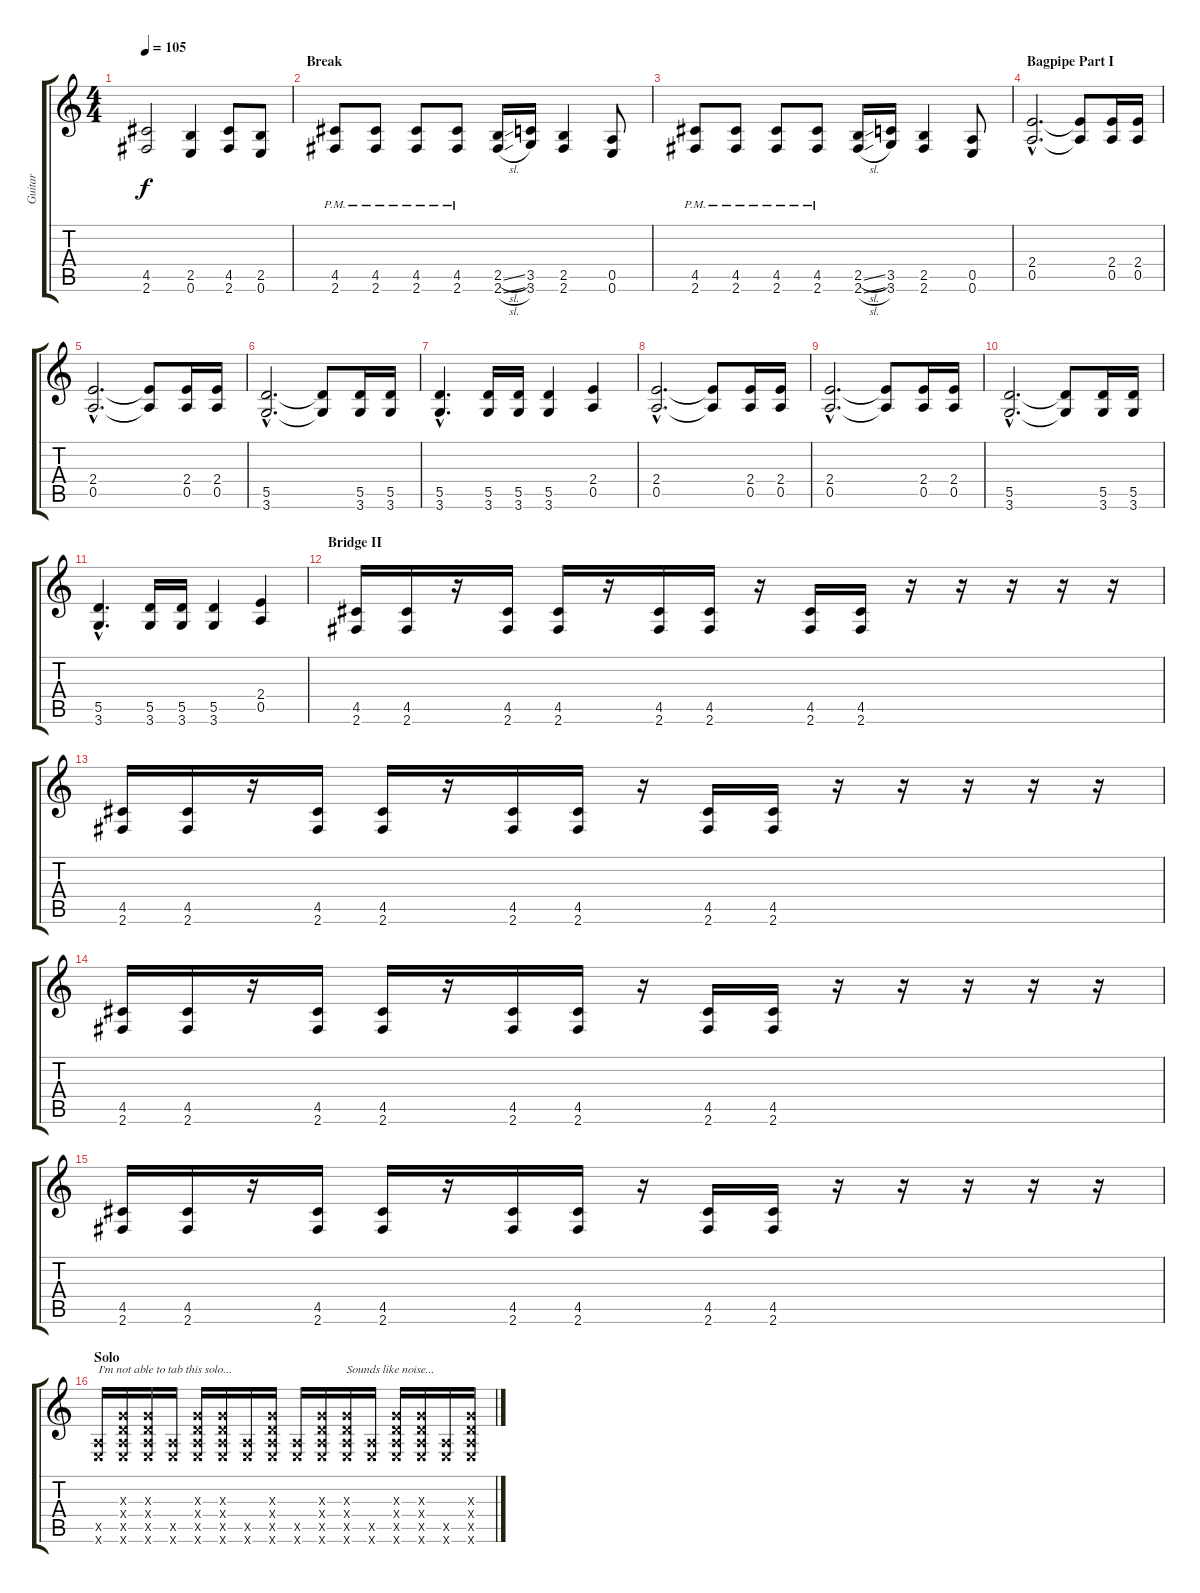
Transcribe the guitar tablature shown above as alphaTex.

\track ("Guitar" "Guitar") {instrument distortionguitar}
\staff {score tabs}
\tuning (E4 B3 G3 D3 A2 E2) {hide}
\ts (4 4)
\tempo 105
\clef g2
\ks c
(4.5{t} 2.6{t}).2{dy f} (2.5 0.6).4 (4.5 2.6).8 (2.5 0.6).8 |
\section ("" "Break")
(4.5{pm} 2.6{pm}).8 (4.5{pm} 2.6{pm}).8 (4.5{pm} 2.6{pm}).8 (4.5{pm} 2.6{pm}).8 (2.5{sl} 2.6{sl}).16 (3.5 3.6).16 (2.5 2.6).4 (0.5 0.6).8 |
(4.5{pm} 2.6{pm}).8 (4.5{pm} 2.6{pm}).8 (4.5{pm} 2.6{pm}).8 (4.5{pm} 2.6{pm}).8 (2.5{sl} 2.6{sl}).16 (3.5 3.6).16 (2.5 2.6).4 (0.5 0.6).8 |
\section ("" "Bagpipe Part I")
(2.4{hac} 0.5{hac}).2{d} (2.4{t} 0.5{t}).8 (2.4 0.5).16 (2.4 0.5).16 |
(2.4{hac} 0.5{hac}).2{d} (2.4{t} 0.5{t}).8 (2.4 0.5).16 (2.4 0.5).16 |
(5.5{hac} 3.6{hac}).2{d} (5.5{t} 3.6{t}).8 (5.5 3.6).16 (5.5 3.6).16 |
(5.5{hac} 3.6{hac}).4{d} (5.5 3.6).16 (5.5 3.6).16 (5.5 3.6).4 (2.4 0.5).4 |
(2.4{hac} 0.5{hac}).2{d} (2.4{t} 0.5{t}).8 (2.4 0.5).16 (2.4 0.5).16 |
(2.4{hac} 0.5{hac}).2{d} (2.4{t} 0.5{t}).8 (2.4 0.5).16 (2.4 0.5).16 |
(5.5{hac} 3.6{hac}).2{d} (5.5{t} 3.6{t}).8 (5.5 3.6).16 (5.5 3.6).16 |
(5.5{hac} 3.6{hac}).4{d} (5.5 3.6).16 (5.5 3.6).16 (5.5 3.6).4 (2.4 0.5).4 |
\section ("" "Bridge II")
(4.5 2.6).16 (4.5 2.6).16 r.16 (4.5 2.6).16 (4.5 2.6).16 r.16 (4.5 2.6).16 (4.5 2.6).16 r.16 (4.5 2.6).16 (4.5 2.6).16 r.16 r.16 r.16 r.16 r.16 |
(4.5 2.6).16 (4.5 2.6).16 r.16 (4.5 2.6).16 (4.5 2.6).16 r.16 (4.5 2.6).16 (4.5 2.6).16 r.16 (4.5 2.6).16 (4.5 2.6).16 r.16 r.16 r.16 r.16 r.16 |
(4.5 2.6).16 (4.5 2.6).16 r.16 (4.5 2.6).16 (4.5 2.6).16 r.16 (4.5 2.6).16 (4.5 2.6).16 r.16 (4.5 2.6).16 (4.5 2.6).16 r.16 r.16 r.16 r.16 r.16 |
(4.5 2.6).16 (4.5 2.6).16 r.16 (4.5 2.6).16 (4.5 2.6).16 r.16 (4.5 2.6).16 (4.5 2.6).16 r.16 (4.5 2.6).16 (4.5 2.6).16 r.16 r.16 r.16 r.16 r.16 |
\section ("" "Solo")
(0.5{x} 0.6{x}).16{txt "I'm not able to tab this solo..."} (0.3{x} 0.4{x} 0.5{x} 0.6{x}).16 (0.3{x} 0.4{x} 0.5{x} 0.6{x}).16 (0.5{x} 0.6{x}).16 (0.3{x} 0.4{x} 0.5{x} 0.6{x}).16 (0.3{x} 0.4{x} 0.5{x} 0.6{x}).16 (0.5{x} 0.6{x}).16 (0.3{x} 0.4{x} 0.5{x} 0.6{x}).16 (0.5{x} 0.6{x}).16 (0.3{x} 0.4{x} 0.5{x} 0.6{x}).16 (0.3{x} 0.4{x} 0.5{x} 0.6{x}).16{txt "Sounds like noise..."} (0.5{x} 0.6{x}).16 (0.3{x} 0.4{x} 0.5{x} 0.6{x}).16 (0.3{x} 0.4{x} 0.5{x} 0.6{x}).16 (0.5{x} 0.6{x}).16 (0.3{x} 0.4{x} 0.5{x} 0.6{x}).16
